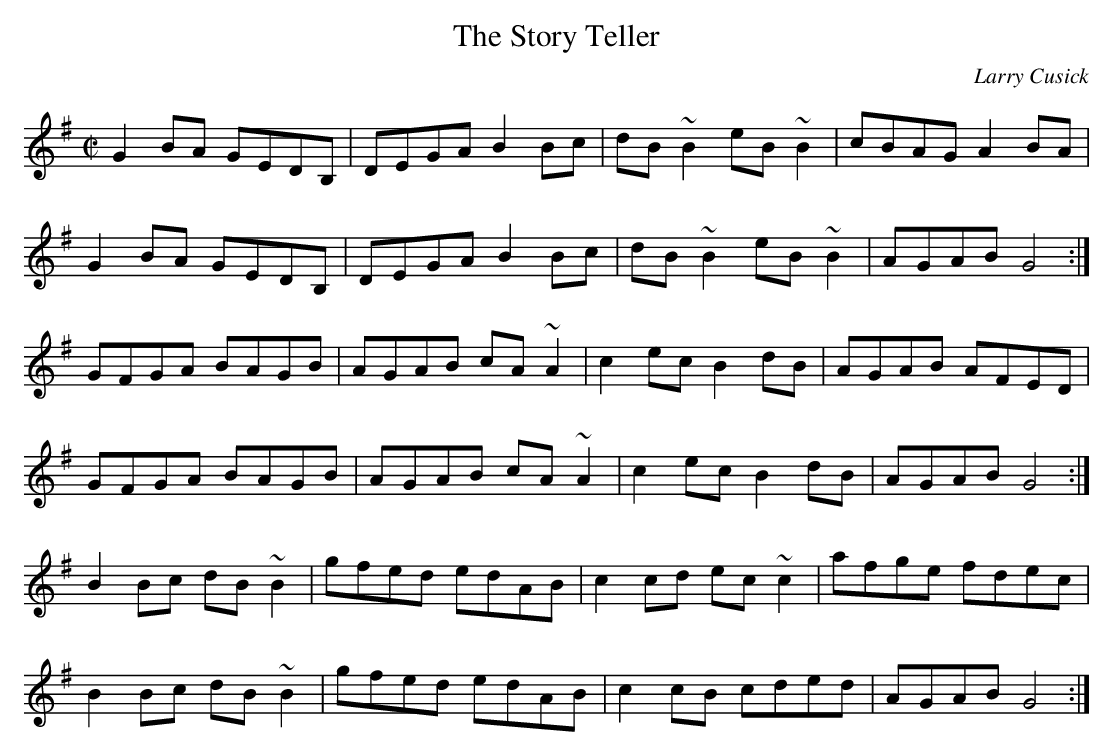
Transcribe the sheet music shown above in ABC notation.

X:1
T: The Story Teller
C: Larry Cusick
M: C|
K: G
G2BA GEDB, | DEGA B2Bc | dB~B2 eB~B2 | cBAG A2BA |
G2BA GEDB, | DEGA B2Bc | dB~B2 eB~B2 | AGAB G4 :|
GFGA BAGB | AGAB cA~A2 | c2ec B2dB | AGAB AFED |
GFGA BAGB | AGAB cA~A2 | c2 ec B2dB | AGAB G4 :|
B2Bc dB~B2 | gfed edAB | c2 cd ec~c2 | afge fdec |
B2Bc dB~B2 | gfed edAB | c2cB cded | AGAB G4 :|
